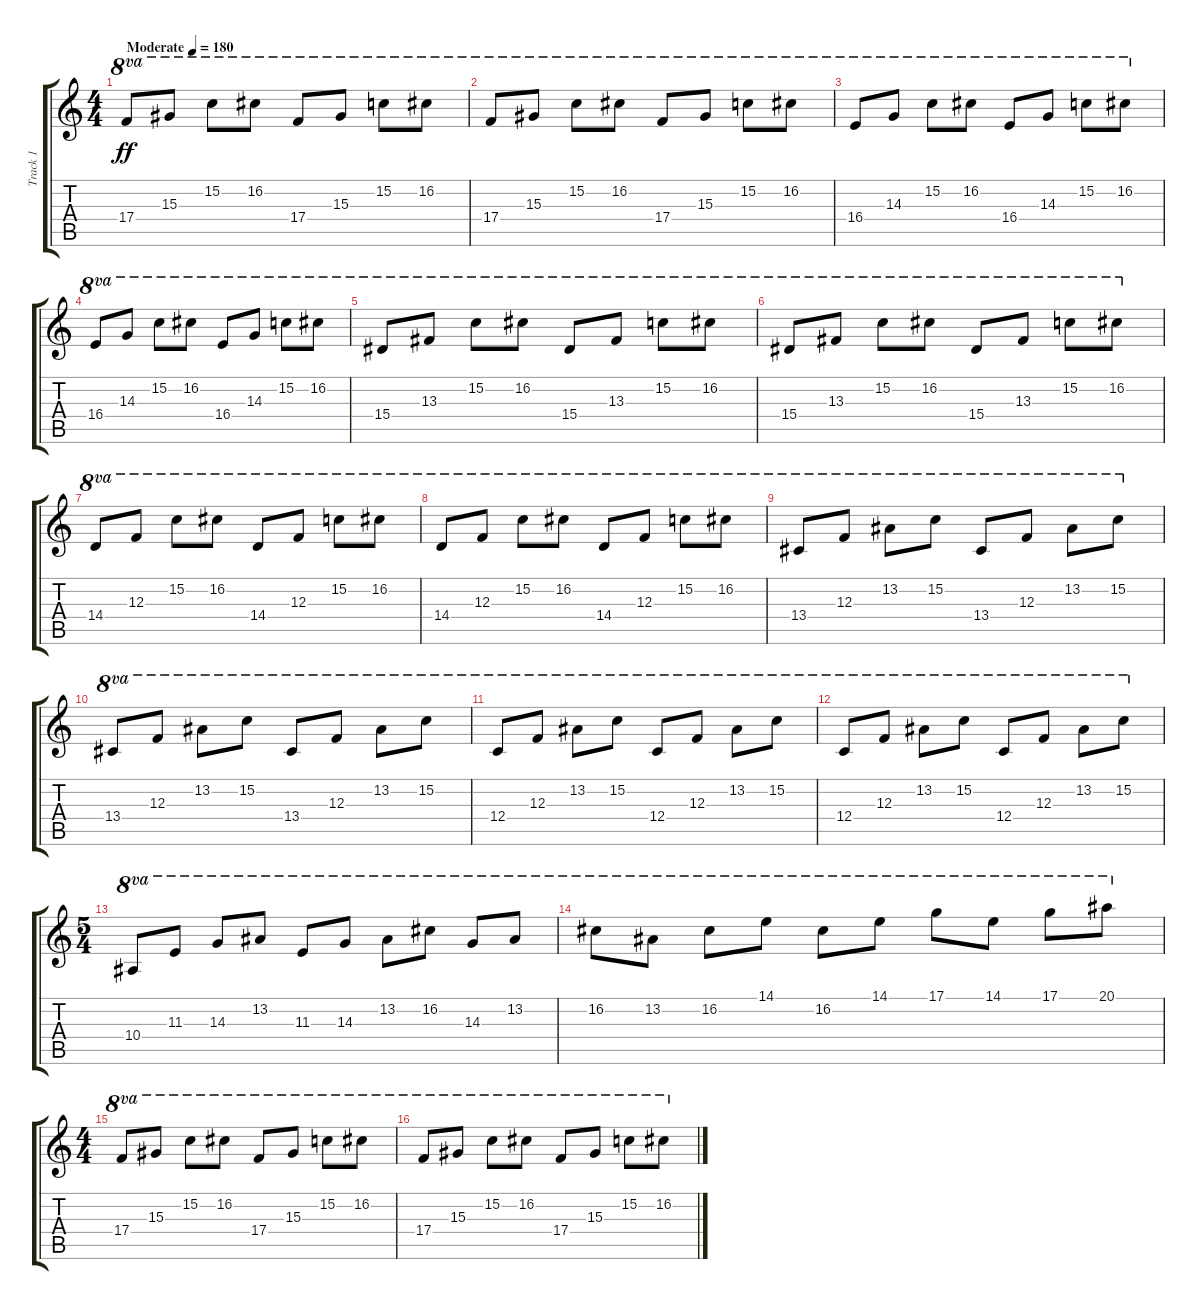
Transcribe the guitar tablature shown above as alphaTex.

\track ("Track 1" "Track 1") {instrument distortionguitar}
\staff {score tabs}
\tuning (D4 A3 F3 C3 G2 C2) {hide}
\ts (4 4)
\tempo (180 "Moderate")
\clef g2
\ks c
17.4.8{ot 8va dy ff instrument distortionguitar} 15.3.8{ot 8va} 15.2.8{ot 8va} 16.2.8{ot 8va} 17.4.8{ot 8va} 15.3.8{ot 8va} 15.2.8{ot 8va} 16.2.8{ot 8va} |
17.4.8{ot 8va} 15.3.8{ot 8va} 15.2.8{ot 8va} 16.2.8{ot 8va} 17.4.8{ot 8va} 15.3.8{ot 8va} 15.2.8{ot 8va} 16.2.8{ot 8va} |
16.4.8{ot 8va} 14.3.8{ot 8va} 15.2.8{ot 8va} 16.2.8{ot 8va} 16.4.8{ot 8va} 14.3.8{ot 8va} 15.2.8{ot 8va} 16.2.8{ot 8va} |
16.4.8{ot 8va} 14.3.8{ot 8va} 15.2.8{ot 8va} 16.2.8{ot 8va} 16.4.8{ot 8va} 14.3.8{ot 8va} 15.2.8{ot 8va} 16.2.8{ot 8va} |
15.4.8{ot 8va} 13.3.8{ot 8va} 15.2.8{ot 8va} 16.2.8{ot 8va} 15.4.8{ot 8va} 13.3.8{ot 8va} 15.2.8{ot 8va} 16.2.8{ot 8va} |
15.4.8{ot 8va} 13.3.8{ot 8va} 15.2.8{ot 8va} 16.2.8{ot 8va} 15.4.8{ot 8va} 13.3.8{ot 8va} 15.2.8{ot 8va} 16.2.8{ot 8va} |
14.4.8{ot 8va} 12.3.8{ot 8va} 15.2.8{ot 8va} 16.2.8{ot 8va} 14.4.8{ot 8va} 12.3.8{ot 8va} 15.2.8{ot 8va} 16.2.8{ot 8va} |
14.4.8{ot 8va} 12.3.8{ot 8va} 15.2.8{ot 8va} 16.2.8{ot 8va} 14.4.8{ot 8va} 12.3.8{ot 8va} 15.2.8{ot 8va} 16.2.8{ot 8va} |
13.4.8{ot 8va} 12.3.8{ot 8va} 13.2.8{ot 8va} 15.2.8{ot 8va} 13.4.8{ot 8va} 12.3.8{ot 8va} 13.2.8{ot 8va} 15.2.8{ot 8va} |
13.4.8{ot 8va} 12.3.8{ot 8va} 13.2.8{ot 8va} 15.2.8{ot 8va} 13.4.8{ot 8va} 12.3.8{ot 8va} 13.2.8{ot 8va} 15.2.8{ot 8va} |
12.4.8{ot 8va} 12.3.8{ot 8va} 13.2.8{ot 8va} 15.2.8{ot 8va} 12.4.8{ot 8va} 12.3.8{ot 8va} 13.2.8{ot 8va} 15.2.8{ot 8va} |
12.4.8{ot 8va} 12.3.8{ot 8va} 13.2.8{ot 8va} 15.2.8{ot 8va} 12.4.8{ot 8va} 12.3.8{ot 8va} 13.2.8{ot 8va} 15.2.8{ot 8va} |
\ts (5 4)
10.4.8{ot 8va} 11.3.8{ot 8va} 14.3.8{ot 8va} 13.2.8{ot 8va} 11.3.8{ot 8va} 14.3.8{ot 8va} 13.2.8{ot 8va} 16.2.8{ot 8va} 14.3.8{ot 8va} 13.2.8{ot 8va} |
16.2.8{ot 8va} 13.2.8{ot 8va} 16.2.8{ot 8va} 14.1.8{ot 8va} 16.2.8{ot 8va} 14.1.8{ot 8va} 17.1.8{ot 8va} 14.1.8{ot 8va} 17.1.8{ot 8va} 20.1.8{ot 8va} |
\ts (4 4)
17.4.8{ot 8va} 15.3.8{ot 8va} 15.2.8{ot 8va} 16.2.8{ot 8va} 17.4.8{ot 8va} 15.3.8{ot 8va} 15.2.8{ot 8va} 16.2.8{ot 8va} |
17.4.8{ot 8va} 15.3.8{ot 8va} 15.2.8{ot 8va} 16.2.8{ot 8va} 17.4.8{ot 8va} 15.3.8{ot 8va} 15.2.8{ot 8va} 16.2.8{ot 8va}
